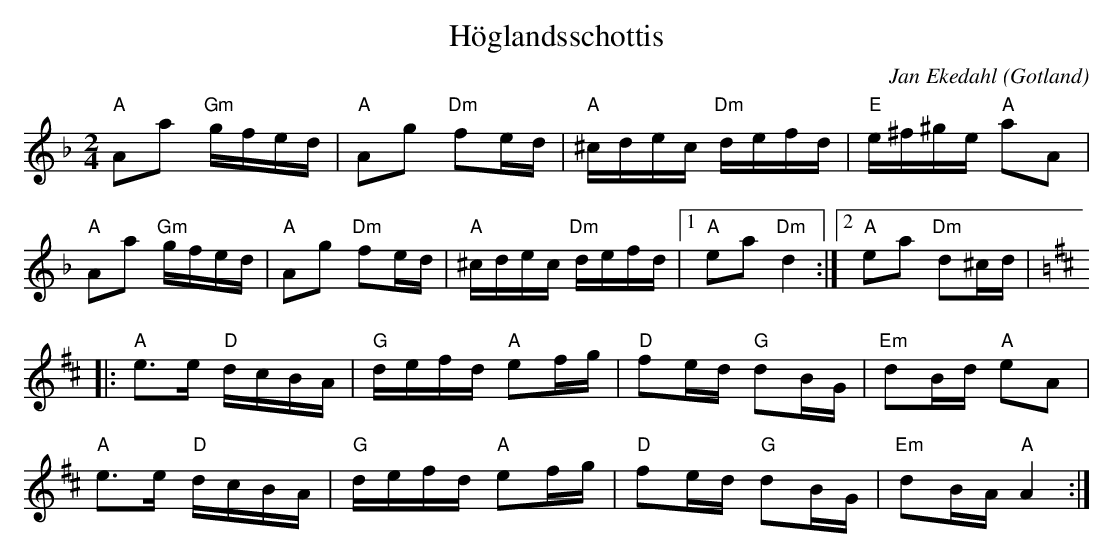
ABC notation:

X:1
T:Höglandsschottis
C:Jan Ekedahl
O:Gotland
M:2/4
L:1/16
K:Dm
"A"A2a2 "Gm"gfed|"A"A2g2 "Dm"f2ed|"A"^cdec "Dm"defd|"E"e^f^ge "A"a2A2|
"A"A2a2 "Gm"gfed|"A"A2g2 "Dm"f2ed|"A"^cdec "Dm"defd|1 "A"e2a2 "Dm"d4:|2 "A"e2a2 "Dm"d2^cd|
[K:D]|:"A"e3e "D"dcBA|"G"defd "A"e2fg|"D"f2ed "G"d2BG|"Em"d2Bd "A"e2A2|
"A"e3e "D"dcBA|"G"defd "A"e2fg|"D"f2ed "G"d2BG|"Em"d2BA "A"A4:|
